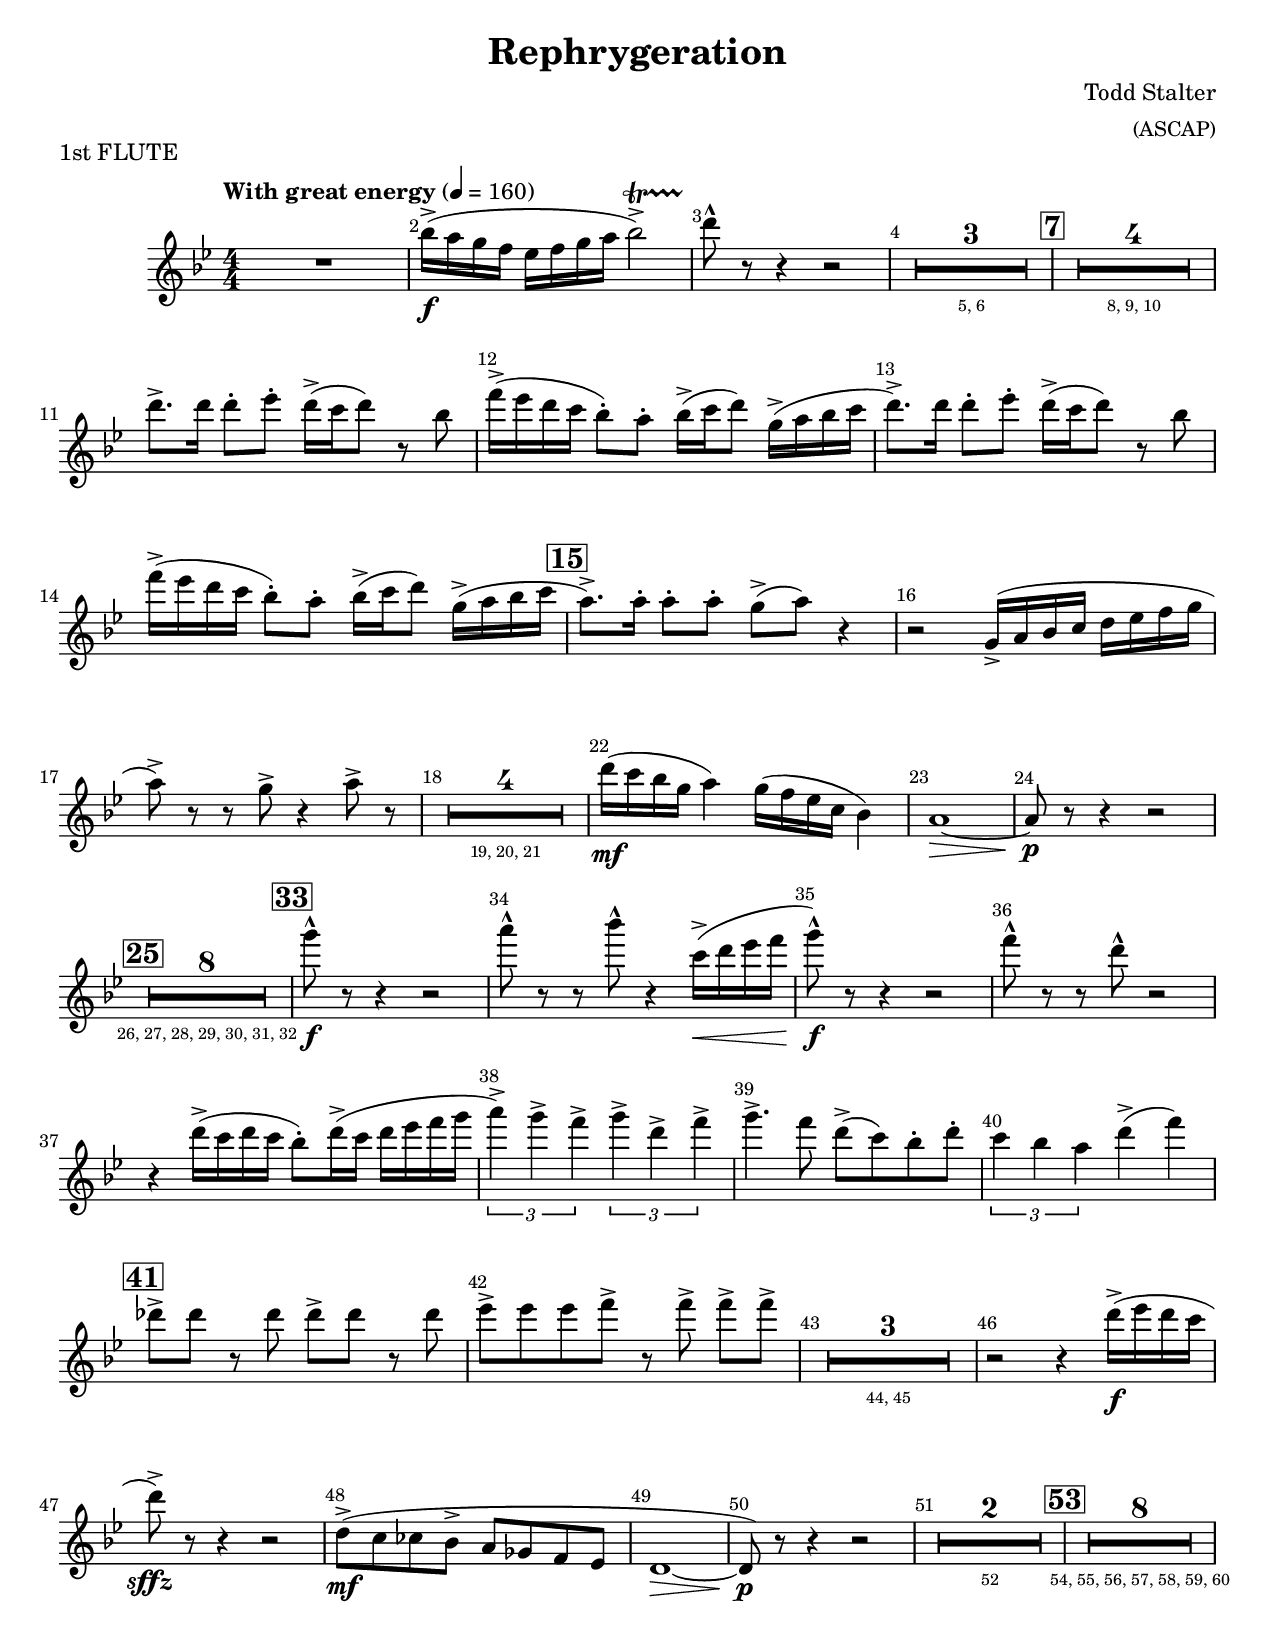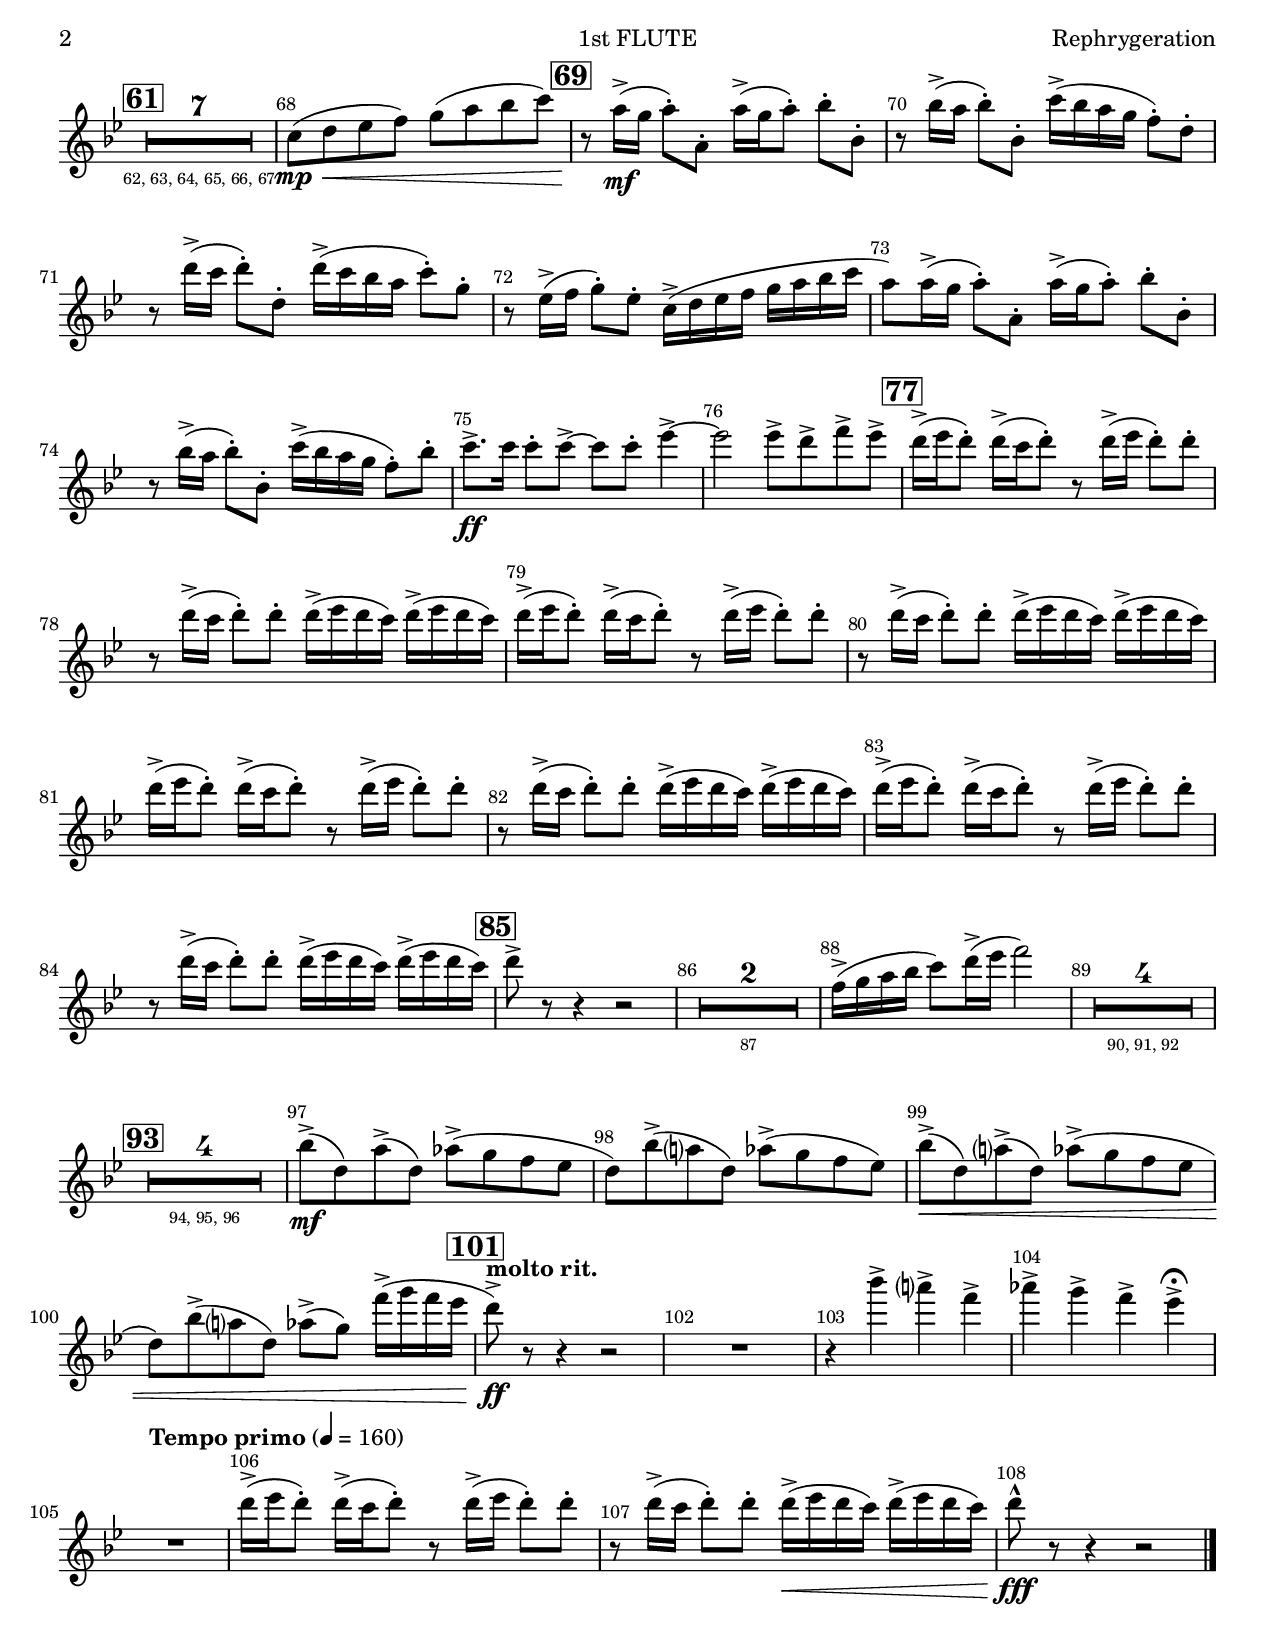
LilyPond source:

\version "2.18.2"
\language "english"

\version "2.19.82"
\language "english"

\version "2.19.82"

% stolen and modified and bodged (Tom Scott vocab) from
% https://lists.gnu.org/archive/html/lilypond-user/2016-08/msg00141.html

%% define the custom context-property `printMmrRange'
#(define (define-translator-property symbol type? description)
  (if (not (and (symbol? symbol)
    (procedure? type?)
    (string? description)))
      (ly:error "error in call of define-translator-property"))
  (if (not (equal? (object-property symbol 'translation-doc) #f))
      (ly:error (_ "symbol ~S redefined") symbol))

  (set-object-property! symbol 'translation-type? type?)
  (set-object-property! symbol 'translation-doc description)
  symbol)

#(for-each
  (lambda (x)
    (apply define-translator-property x))
    `((printMmrRange
       ,boolean?
       "Print range of a MultiMeasureRest")))

rangeTwo =
#(define-scheme-function (next-num max-num cur-list)(integer? integer? list?)
  (if (> next-num max-num)
      cur-list
      (rangeTwo
          (+ 1 next-num)
          max-num
          (append cur-list (list (number->string next-num)))
      )))

rangeI =
#(define-scheme-function (X Y)(integer? integer?)
  (rangeTwo Y X '()))

%% define how to format `start' and `stop'
%% for `MultiMeasureRestNumber' in the engraver
%% TODO find a method to set the values for `translate-scaled'
formatMMRNumber =
#(define-scheme-function (start stop)(integer? integer?)
#{
  \markup
    \center-column {
      #(number->string (- stop start))
      %% value found by try and error
      \translate-scaled #'(0 . -6.5)
      \with-dimensions #empty-interval #empty-interval
      \halign #CENTER
      \normal-text
      \fontsize #-3
      #(string-join (rangeI stop (+ 2 start)) ", ")
    }
#})

%% TODO
%% I didn't manage to _create_ a MultiMeasureRestText-grob via
%% `ly:engraver-make-grob'
%% How to do?
%% It worked with simple TextScript ...
#(define (mmr-range-engraver context)
"Print the range of a @code{MultiMeasureRest}, if the context-property
@code{printMmrRange} is set @code{#t}."
  (let ((m-m-r-print '()))
    `((acknowledgers
        (multi-measure-interface
         . ,(lambda (engraver grob source-engraver)
            (if (eq? (grob::name grob) 'MultiMeasureRestNumber)
                (set! m-m-r-print
                  (cons
                    (cons grob (ly:context-property context 'printMmrRange))
                    m-m-r-print))))))
      (finalize
        .
        ,(lambda (trans)
          (let* ((timeSignatureFraction
                   (ly:context-property context 'timeSignatureFraction))
                 (fraction
                   (/ (car timeSignatureFraction) (cdr timeSignatureFraction))))
          (for-each
            (lambda (mmr)
              (if (and (cdr mmr) (not (null? (cdr mmr))))
                  (let* ((m-m-r-start
                           (/ (ly:moment-main
                                (grob::when (ly:spanner-bound (car mmr) LEFT)))
                              fraction))
                         (m-m-r-stop
                           (/ (ly:moment-main
                                (grob::when (ly:spanner-bound (car mmr) RIGHT)))
                              fraction)))
                    (ly:grob-set-property! (car mmr) 'text
                      (formatMMRNumber m-m-r-start m-m-r-stop)))))
            m-m-r-print)
          (set! m-m-r-print '())))))))

%%%%%%%%%%%%%%%%%%%%%%%%%%%%%%%%%%
%% EXAMPLES
%%%%%%%%%%%%%%%%%%%%%%%%%%%%%%%%%%

%{

\layout {
  \override Score.BarNumber.break-visibility = ##(#t #t #t)
}

\score {
  {
    \time 3/4
    c'2.
    \compressFullBarRests
    R2.*14
    c'2.
    \once \unset printMmrRange
    R2.*15
    c'2.
    R2.*15
    c'2.
  }
  \layout {
    \context {
      \Voice
      \consists #mmr-range-engraver
      printMmrRange = ##t
    }
  }
}

\score {
  {
    \time 3/4
    c'2.
    \compressFullBarRests
    R2.*14
    c'2.
    \once \set printMmrRange = ##t
    R2.*15
    c'2.
    R2.*15
    c'2.
  }
  \layout {
    \context {
      \Voice
      \consists #mmr-range-engraver
      printMmrRange = ##f
    }
  }
}

\score {
  {
    \time 3/4
    c'2.
    \compressFullBarRests
    R1*3/4*14
    c'2.
  }
  \layout {
    \context {
      \Voice
      \consists #mmr-range-engraver
      printMmrRange = ##t
    }
  }
}

\score {
  {
    c'1
    \compressFullBarRests
    R1*14
    c'1
  }
  \layout {
    \context {
      \Voice
      \consists #mmr-range-engraver
      printMmrRange = ##t
    }
  }
}

\score {
  {
    \time 5/8
    c'2 c'8
    \compressFullBarRests
    R1*5/8*14
    c'2 c'8
    R1*5/8*13
    c'2 c'8
  }
  \layout {
    \context {
      \Voice
      \consists #mmr-range-engraver
      printMmrRange = ##t
    }
  }
}

%} %% END EXAMPLES


\header {
  title = "Rephrygeration"
  composer = \markup \right-column {
    "Todd Stalter"
    \smaller "(ASCAP)"
  }
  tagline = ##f
}

\paper {
  #(set-paper-size "ansi a")
  oddHeaderMarkup = \markup \fill-line {
    \on-the-fly #print-page-number-check-first
    \fromproperty #'header:title
    \on-the-fly #print-page-number-check-first
    \fromproperty #'header:piece
    \on-the-fly #print-page-number-check-first
    \fromproperty #'page:page-number-string
  }
  evenHeaderMarkup = \markup \fill-line {
    \on-the-fly #print-page-number-check-first
    \fromproperty #'page:page-number-string
    \on-the-fly #print-page-number-check-first
    \fromproperty #'header:piece
    \fromproperty #'header:title
  }
}

\layout {
  \context {
    \Voice
    \consists #mmr-range-engraver
    printMmrRange = ##t
  }
}

rehearsalMark = {
  \once \override Score.BarNumber.break-visibility = ##(#f #f #f)
  \mark \default
}

scoreOutline = {
  \compressFullBarRests
  \override MultiMeasureRest.expand-limit = #1
  \set Score.markFormatter = #format-mark-box-barnumbers
  \override Score.BarNumber.break-visibility = #end-of-line-invisible
  \context Score \applyContext #(set-bar-number-visibility 1)
  \numericTimeSignature

  \time 4/4
  \key bf \major
  \tempo "With great energy" 4 = 160
  s1*6

  %%% m. 7 %%%
  \rehearsalMark
  | s1*8

  %%% m. 15 %%%
  \rehearsalMark
  | s1*10

  %%% m. 25 %%%
  \rehearsalMark
  | s1*8

  %%% m. 33 %%%
  \rehearsalMark
  | s1*8

  %%% m. 41 %%%
  \rehearsalMark
  | s1*12

  %%% m. 53 %%%
  \rehearsalMark
  | s1*8

  %%% m. 61 %%%
  \rehearsalMark
  | s1*8

  %%% m. 69 %%%
  \rehearsalMark
  | s1*8

  %%% m. 77 %%%
  \rehearsalMark
  | s1*8

  %%% m. 85 %%%
  \rehearsalMark
  | s1*8

  %%% m. 93 %%%
  \rehearsalMark
  | s1*8

  %%% m. 101
  \rehearsalMark
  \tempo "molto rit."
  | s1*3

  % m. 104
  |
  s2

  s4
  s4\fermata

  % m. 105
  \tempo "Tempo primo" 4 = 160
  | s1*4

  \bar "|."
}


\header {
  piece = "1st FLUTE"
}

partFluteOne = \relative c''' {
  R1*1



  |
  % m. 2
  bf16->(\f a16 g16 f16
  ef16 f16 g16 a16
  bf2->)\startTrillSpan

  |
  % m. 3
  d8-^\stopTrillSpan r8
  r4
  r2

  |
  % m. 4, 5, 6, 7, 8, 9, 10
  R1*7
  |
  % m. 11
  d8.-> d16
  d8-. ef8-.
  d16->( c16 d8)
  r8 bf8
  |
  % m. 12
  f'16->( ef16 d16 c16
  bf8-.) a8-.
  bf16->( c16 d8)
  g,16->( a16 bf16 c16
  |
  % m. 13
  d8.->) d16
  d8-. ef8-.
  d16->( c16 d8)
  r8 bf8
  |
  % m. 14
  f'16->( ef16 d16 c16
  bf8-.) a8-.
  bf16->( c16 d8)
  g,16->( a16 bf16 c16
  |
  % m. 15
  a8.->) a16-.
  a8-. a8-.
  g8->( a8)
  r4
  |
  % m. 16
  r2

  g,16->( a16 bf16 c16
  d16 ef16 f16 g16
  |
  % m. 17
  a8->) r8
  r8 g8->
  r4
  a8-> r8
  |
  % m. 18, 19, 20, 21
  R1*4
  |
  % m. 22
  d16(\mf c16 bf16 g16
  a4)
  g16( f16 ef16 c16
  bf4)
  |
  % m. 23
  a1~\>



  |
  % m. 24
  a8\p r8
  r4
  r2

  |
  % m. 25, 26, 27, 28, 29, 30, 31, 32
  R1*8
  |
  % m. 33
  g''8-^\f r8
  r4
  r2

  |
  % m. 34
  a8-^ r8
  r8 bf8-^
  r4
  c,16->(\< d16 ef16 f16
  |
  % m. 35
  g8-^)\f r8
  r4
  r2

  |
  % m. 36
  f8-^ r8
  r8 d8-^
  r2

  |
  % m. 37
  r4
  d16->( c16 d16 c16
  bf8-.) d16->( c16
  d16 ef16 f16 g16
  |
  % m. 38
  \tuplet 3/2 { a4->) g4->
    f4-> }
  \tuplet 3/2 { g4-> d4->
    f4-> }
  |
  % m. 39
  g4.->
    f8
  d8->( c8)
  bf8-. d8-.
  |
  % m. 40
  \tuplet 3/2 { c4 bf4
    a4 }
  d4->( f4)
  |
  % m. 41
  df8-> df8
  r8 df8\noBeam
  df8-> df8
  r8 df8
  |
  % m. 42
  ef8-> ef8
  ef8 f8->
  r8 f8->\noBeam
  f8-> f8->
  |
  % m. 43, 44, 45
  R1*3
  |
  % m. 46
  r2

  r4
  d16->(\f ef16 d16 c16
  |
  % m. 47
  d8->)_\markup \center-align { \dynamic sffz } r8
  r4
  r2

  |
  % m. 48
  d,8->(\mf c8
  cf8 bf8->
  a8 gf8
  f8 ef8
  |
  % m. 49
  d1~\>



  |
  % m. 50
  d8)\p r8
  r4
  r2

  |
  % m. 51, 52, 53, 54, 55, 56, 57, 58, 59, 60
  R1*10\pageBreak
  |
  % m. 61, 62, 63, 64, 65, 66, 67
  R1*7
  |
  % m. 68
  c'8(\mp\< d8
  ef8 f8)
  g8( a8
  bf8 c8)
  |
  % m. 69
  r8\! a16->(\mf g16
  a8-.) a,8-.
  a'16->( g16 a8-.)
  bf8-. bf,8-.
  |
  % m. 70
  r8 bf'16->( a16
  bf8-.) bf,8-.
  c'16->( bf16 a16 g16
  f8-.) d8-.
  |
  % m. 71
  r8 d'16->( c16
  d8-.) d,8-.
  d'16->( c16 bf16 a16
  c8-.) g8-.
  |
  % m. 72
  r8 ef16->( f16
  g8-.) ef8-.
  c16->( d16 ef16 f16
  g16 a16 bf16 c16
  |
  % m. 73
  a8) a16->( g16
  a8-.) a,8-.
  a'16->( g16 a8-.)
  bf8-. bf,8-.
  |
  % m. 74
  r8 bf'16->( a16
  bf8-.) bf,8-.
  c'16->( bf16 a16 g16
  f8-.) bf8-.
  |
  % m. 75
  c8.->\ff c16
  c8-. c8->~
  c8 c8-.
  ef4->~
  |
  % m. 76
  ef2

  ef8-> d8->
  f8-> ef8->
  |
  % m. 77
  d16->( ef16 d8-.)
  d16->( c16 d8-.)
  r8 d16->( ef16
  d8-.) d8-.
  |
  % m. 78
  r8 d16->( c16
  d8-.) d8-.
  d16->( ef16 d16 c16)
  d16->( ef16 d16 c16)
  |
  % m. 79
  d16->( ef16 d8-.)
  d16->( c16 d8-.)
  r8 d16->( ef16
  d8-.) d8-.
  |
  % m. 80
  r8 d16->( c16
  d8-.) d8-.
  d16->( ef16 d16 c16)
  d16->( ef16 d16 c16)
  |
  % m. 81
  d16->( ef16 d8-.)
  d16->( c16 d8-.)
  r8 d16->( ef16
  d8-.) d8-.
  |
  % m. 82
  r8 d16->( c16
  d8-.) d8-.
  d16->( ef16 d16 c16)
  d16->( ef16 d16 c16)
  |
  % m. 83
  d16->( ef16 d8-.)
  d16->( c16 d8-.)
  r8 d16->( ef16
  d8-.) d8-.
  |
  % m. 84
  r8 d16->( c16
  d8-.) d8-.
  d16->( ef16 d16 c16)
  d16->( ef16 d16 c16)
  |
  % m. 85
  d8-> r8
  r4
  r2

  |
  % m. 86, 87
  R1*2
  |
  % m. 88
  f,16->( g16 a16 bf16
  c8) d16->( ef16
  f2)

  |
  % m. 89, 90, 91, 92, 93, 94, 95, 96
  R1*8
  |
  % m. 97
  bf,8->(\mf d,8)
  a'8->( d,8)
  af'8->( g8
  f8 ef8
  |
  % m. 98
  d8) bf'8->(
  a?8 d,8)
  af'8->( g8
  f8 ef8)
  |
  % m. 99
  bf'8->(\< d,8)
  a'?8->( d,8)
  af'8->( g8
  f8 ef8
  |
  % m. 100
  d8) bf'8->(
  a?8 d,8)
  af'8->( g8)
  f'16->( g16 f16 ef16
  |
  % m. 101
  d8->)\ff r8
  r4
  r2

  |
  % m. 102
  R1*1



  |
  % m. 103
  r4
  bf'4->
  a?4->
  f4->
  |
  % m. 104
  af4->
  g4->
  f4->
  ef4->
  |
  % m. 105
  R1*1



  |
  % m. 106
  d16->( ef16 d8-.)
  d16->( c16 d8-.)
  r8 d16->( ef16
  d8-.) d8-.
  |
  % m. 107
  r8 d16->( c16
  d8-.) d8-.
  d16->(\< ef16 d16 c16)
  d16->( ef16 d16 c16)
  |
  % m. 108
  d8-^\fff r8
  r4
  r2

}

\new Voice {
  << \scoreOutline \partFluteOne >>
}
